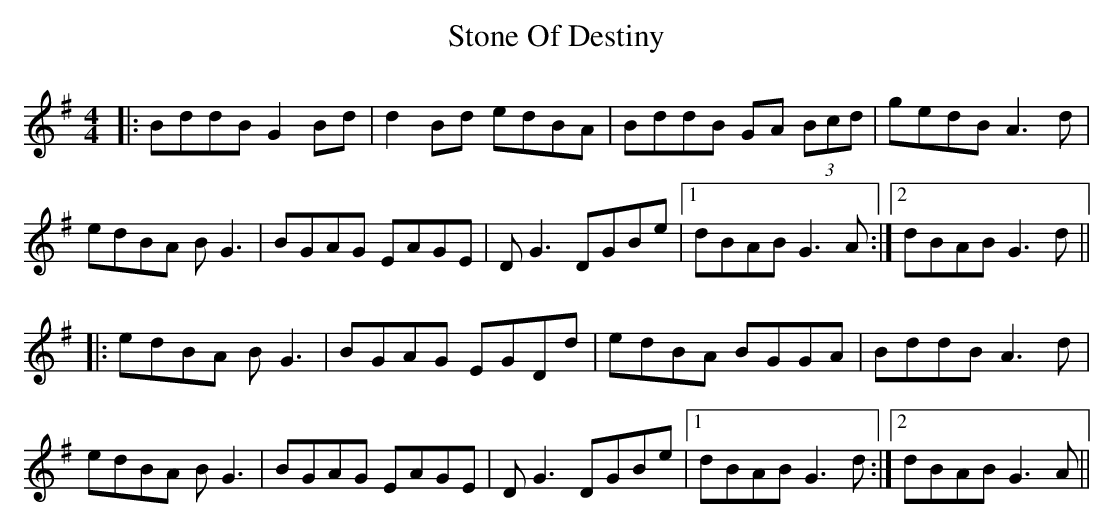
X:1
T: Stone Of Destiny
M: 4/4
L: 1/8
K: Gmaj
|:BddB G2 Bd|d2 Bd edBA|BddB GA (3Bcd|gedB A3d|
edBA BG3|BGAG EAGE|DG3 DGBe|1 dBAB G3A:|2 dBAB G3d||
|:edBA BG3|BGAG EGDd|edBA BGGA|BddB A3d|
edBA BG3|BGAG EAGE|DG3 DGBe|1 dBAB G3d:|2 dBAB G3A||
